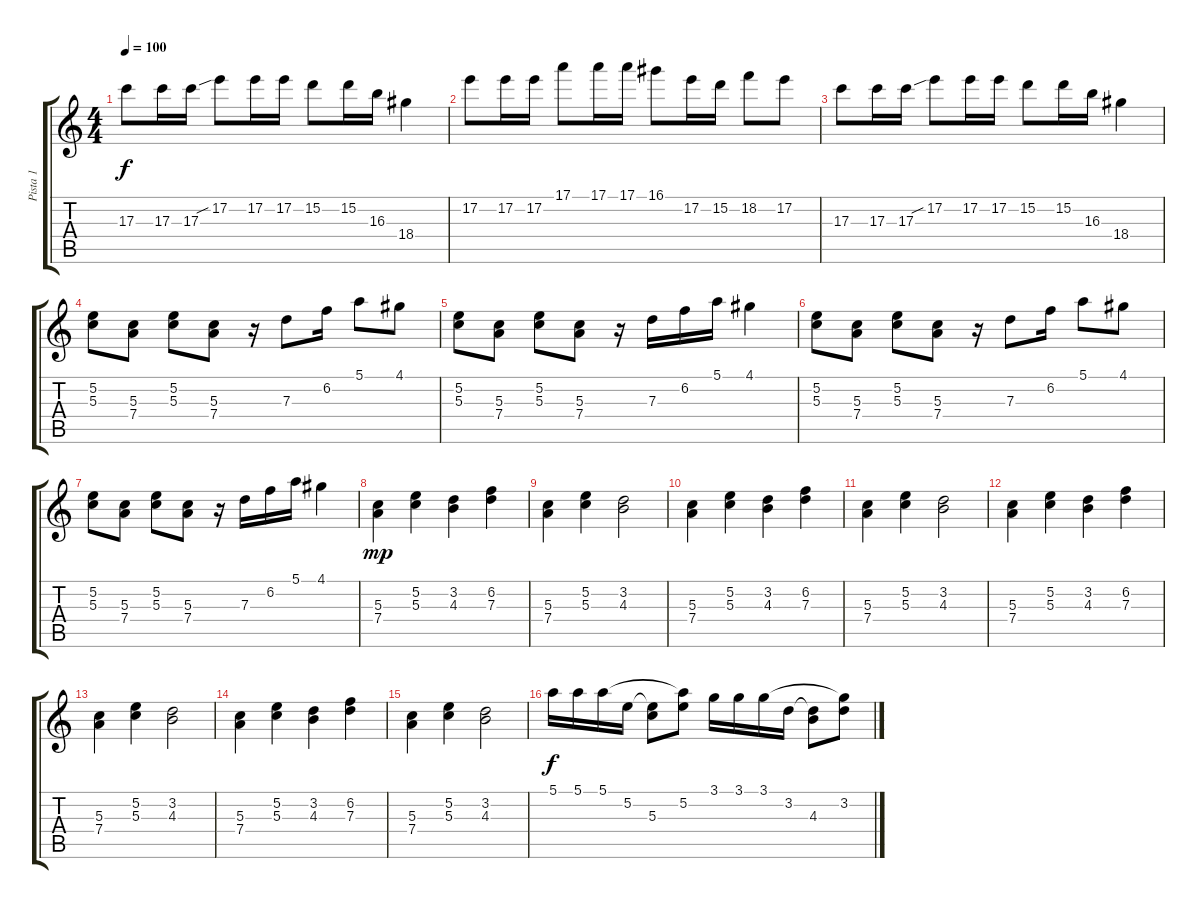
\track ("Pista 1" "Pista 1") {instrument electricguitarclean}
\staff {score tabs}
\tuning (E4 B3 G3 D3 A2 E2) {hide}
\ts (4 4)
\tempo 100
\clef g2
\ks c
17.3.8{dy f} 17.3.16 17.3.16 17.2{sib}.8 17.2.16 17.2.16 15.2.8 15.2.16 16.3.16 18.4.4 |
17.2.8 17.2.16 17.2.16 17.1.8 17.1.16 17.1.16 16.1.8 17.2.16 15.2.16 18.2.8 17.2.8 |
17.3.8 17.3.16 17.3.16 17.2{sib}.8 17.2.16 17.2.16 15.2.8 15.2.16 16.3.16 18.4.4 |
(5.2 5.3).8 (5.3 7.4).8 (5.2 5.3).8 (5.3 7.4).8 r.16 7.3.8 6.2.16 5.1.8 4.1.8 |
(5.2 5.3).8 (5.3 7.4).8 (5.2 5.3).8 (5.3 7.4).8 r.16 7.3.16 6.2.16 5.1.16 4.1.4 |
(5.2 5.3).8 (5.3 7.4).8 (5.2 5.3).8 (5.3 7.4).8 r.16 7.3.8 6.2.16 5.1.8 4.1.8 |
(5.2 5.3).8 (5.3 7.4).8 (5.2 5.3).8 (5.3 7.4).8 r.16 7.3.16 6.2.16 5.1.16 4.1.4 |
(5.3 7.4).4{dy mp} (5.2 5.3).4 (3.2 4.3).4 (6.2 7.3).4 |
(5.3 7.4).4 (5.2 5.3).4 (3.2 4.3).2 |
(5.3 7.4).4 (5.2 5.3).4 (3.2 4.3).4 (6.2 7.3).4 |
(5.3 7.4).4 (5.2 5.3).4 (3.2 4.3).2 |
(5.3 7.4).4 (5.2 5.3).4 (3.2 4.3).4 (6.2 7.3).4 |
(5.3 7.4).4 (5.2 5.3).4 (3.2 4.3).2 |
(5.3 7.4).4 (5.2 5.3).4 (3.2 4.3).4 (6.2 7.3).4 |
(5.3 7.4).4 (5.2 5.3).4 (3.2 4.3).2 |
5.1.16{dy f} 5.1.16 5.1.16 5.2.16 (5.2{t} 5.3).8 (5.1{t} 5.2).8 3.1.16 3.1.16 3.1.16 3.2.16 (3.2{t} 4.3).8 (3.1{t} 3.2).8
